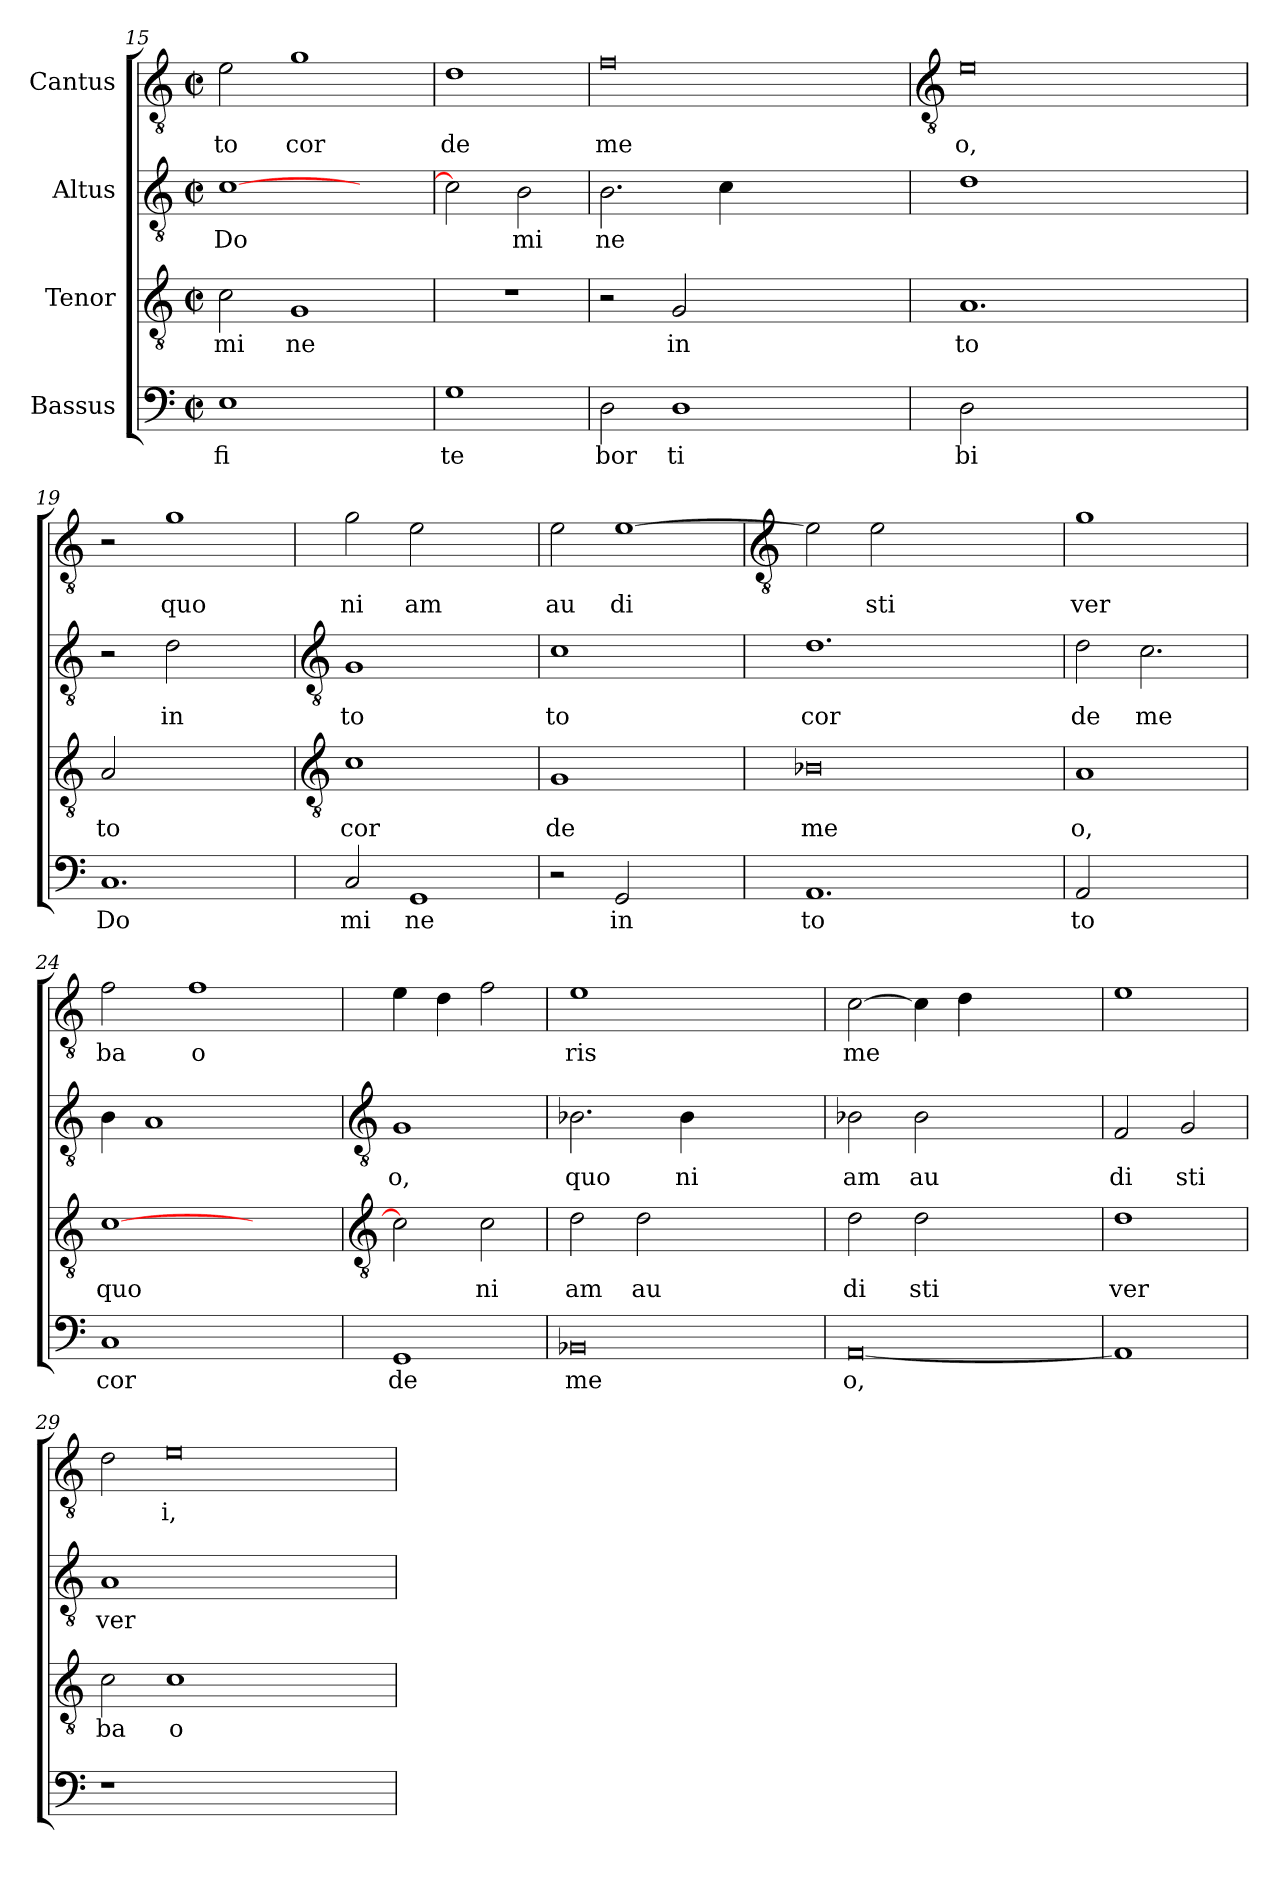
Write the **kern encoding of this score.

**kern	**text	**kern	**text	**kern	**text	**kern	**text
*part4	*part4	*part3	*part3	*part2	*part2	*part1	*part1
*staff4	*staff4	*staff3	*staff3	*staff2	*staff2	*staff1	*staff1
*I"Bassus	*	*I"Tenor	*	*I"Altus	*	*I"Cantus	*
*clefF4	*	*clefGv2	*	*clefGv2	*	*clefGv2	*
*k[]	*	*k[]	*	*k[]	*	*k[]	*
*C:	*	*C:	*	*C:	*	*C:	*
*M2/2	*	*M2/2	*	*M2/2	*	*M2/2	*
*met(c|)	*	*met(c|)	*	*met(c|)	*	*met(c|)	*
=15	=15	=15	=15	=15	=15	=15	=15
!	!LO:LY:b	!	!LO:LY:b	!	!LO:LY:b	!	!LO:LY:b
1E	fi	2c\	mi	[1c	Do	2e\	to
!	!	!	!LO:LY:b	!	!	!	!LO:LY:b
.	.	1G	ne	.	.	1g	cor
2ryy	.	.	.	2ryy	.	.	.
=16	=16	=16	=16	=16	=16	=16	=16
!	!LO:LY:b	!	!	!	!	!	!LO:LY:b
1G	te	1r	.	2c\]	.	1d	de
!	!	!	!	!	!LO:LY:b	!	!
.	.	.	.	2B\	mi	.	.
=17	=17	=17	=17	=17	=17	=17	=17
!	!LO:LY:b	!	!	!	!LO:LY:b	!	!LO:LY:b
2D\	bor	2r	.	2.B\	ne	0f	me
!	!LO:LY:b	!	!LO:LY:b	!	!	!	!
1D	ti	2G/	in	.	.	.	.
.	.	.	.	4c\	.	.	.
.	.	1ryy	.	1ryy	.	.	.
2ryy	.	.	.	.	.	.	.
!!LO:LB:g=z
=18	=18	=18	=18	=18	=18	=18	=18
*	*	*	*	*	*	*clefGv2	*
!	!LO:LY:b	!	!LO:LY:b	!	!	!	!LO:LY:b
2D\	bi	1.A	to	1d	.	0e	o,
1.ryy	.	.	.	.	.	.	.
.	.	.	.	1ryy	.	.	.
.	.	2ryy	.	.	.	.	.
!!LO:LB:g=z
=19	=19	=19	=19	=19	=19	=19	=19
!	!LO:LY:b	!	!LO:LY:b	!	!	!	!
1.C	Do	2A/	to	2r	.	2r	.
!	!	!	!	!	!LO:LY:b	!	!LO:LY:b
.	.	1ryy	.	2d\	in	1g	quo
.	.	.	.	2ryy	.	.	.
!!LO:LB:g=z
=20	=20	=20	=20	=20	=20	=20	=20
*	*	*clefGv2	*	*clefGv2	*	*	*
!	!LO:LY:b	!	!LO:LY:b	!	!LO:LY:b	!	!LO:LY:b
2C/	mi	1c	cor	1G	to	2g\	ni
!	!LO:LY:b	!	!	!	!	!	!LO:LY:b
1GG	ne	.	.	.	.	2e\	am
.	.	2ryy	.	2ryy	.	2ryy	.
=21	=21	=21	=21	=21	=21	=21	=21
!	!	!	!LO:LY:b	!	!LO:LY:b	!	!LO:LY:b
2r	.	1G	de	1c	to	2e\	au
!	!LO:LY:b	!	!	!	!	!	!LO:LY:b
2GG/	in	.	.	.	.	[1e	di
2ryy	.	2ryy	.	2ryy	.	.	.
!!LO:LB:g=z
=22	=22	=22	=22	=22	=22	=22	=22
*	*	*	*	*	*	*clefGv2	*
!	!LO:LY:b	!	!LO:LY:b	!	!LO:LY:b	!	!
1.AA	to	0B-X	me	1.d	cor	2e\]	.
!	!	!	!	!	!	!	!LO:LY:b
.	.	.	.	.	.	2e\	sti
.	.	.	.	.	.	1ryy	.
2ryy	.	.	.	2ryy	.	.	.
=23	=23	=23	=23	=23	=23	=23	=23
!	!LO:LY:b	!	!LO:LY:b	!	!LO:LY:b	!	!LO:LY:b
2AA/	to	1A	o,	2d\	de	1g	ver
!	!	!	!	!	!LO:LY:b	!	!
2.ryy	.	.	.	2.c\	me	.	.
.	.	4ryy	.	.	.	4ryy	.
!!LO:LB:g=z
=24	=24	=24	=24	=24	=24	=24	=24
!	!LO:LY:b	!	!LO:LY:b	!	!	!	!LO:LY:b
1C	cor	[1c	quo	4B\	.	2f\	ba
.	.	.	.	1A	.	.	.
!	!	!	!	!	!	!	!LO:LY:b
.	.	.	.	.	.	1f	o
2ryy	.	2ryy	.	.	.	.	.
.	.	.	.	4ryy	.	.	.
!!LO:LB:g=z
=25	=25	=25	=25	=25	=25	=25	=25
*	*	*clefGv2	*	*clefGv2	*	*	*
!	!LO:LY:b	!	!	!	!LO:LY:b	!	!
1GG	de	2c\]	.	1G	o,	4e\	.
.	.	.	.	.	.	4d\	.
!	!	!	!LO:LY:b	!	!	!	!
.	.	2c\	ni	.	.	2f\	.
=26	=26	=26	=26	=26	=26	=26	=26
!	!LO:LY:b	!	!LO:LY:b	!	!LO:LY:b	!	!LO:LY:b
0BB-X	me	2d\	am	2.B-X\	quo	1e	ris
!	!	!	!LO:LY:b	!	!	!	!
.	.	2d\	au	.	.	.	.
!	!	!	!	!	!LO:LY:b	!	!
.	.	.	.	4B-\	ni	.	.
.	.	1ryy	.	1ryy	.	1ryy	.
=27	=27	=27	=27	=27	=27	=27	=27
!	!LO:LY:b	!	!LO:LY:b	!	!LO:LY:b	!	!LO:LY:b
[0AA	o,	2d\	di	2B-X\	am	[2c\	me
!	!	!	!LO:LY:b	!	!LO:LY:b	!	!
.	.	2d\	sti	2B-\	au	4c\]	.
.	.	.	.	.	.	4d\	.
.	.	1ryy	.	1ryy	.	1ryy	.
=28	=28	=28	=28	=28	=28	=28	=28
!	!	!	!LO:LY:b	!	!LO:LY:b	!	!
1AA]	.	1d	ver	2F/	di	1e	.
!	!	!	!	!	!LO:LY:b	!	!
.	.	.	.	2G/	sti	.	.
=29	=29	=29	=29	=29	=29	=29	=29
!	!	!	!LO:LY:b	!	!LO:LY:b	!	!
1r	.	2c\	ba	1A	ver	2d\	.
!	!	!	!LO:LY:b	!	!	!	!LO:LY:b
.	.	1c	o	.	.	0e	i,
1.ryy	.	.	.	1.ryy	.	.	.
.	.	1ryy	.	.	.	.	.
=	=	=	=	=	=	=	=
*-	*-	*-	*-	*-	*-	*-	*-
